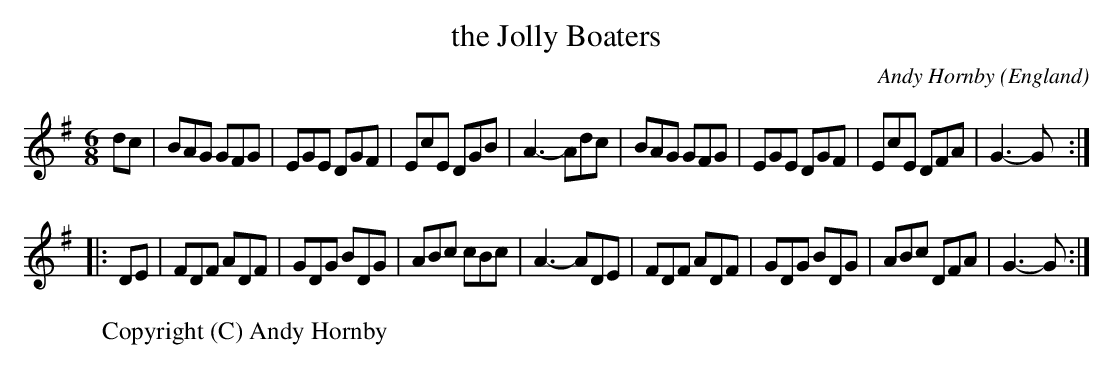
X:1
T:the Jolly Boaters
O:England
M:6/8
C:Andy Hornby
K:G
dc|\
BAG GFG|EGE DGF| EcE DGB|A3- Adc|\
BAG GFG| EGE DGF| EcE DFA| G3- G :|
|: DE|\
FDF ADF|GDG BDG|ABc cBc|A3- ADE|\
FDF ADF|GDG BDG|ABc DFA|G3- G:|
W:Copyright (C) Andy Hornby
